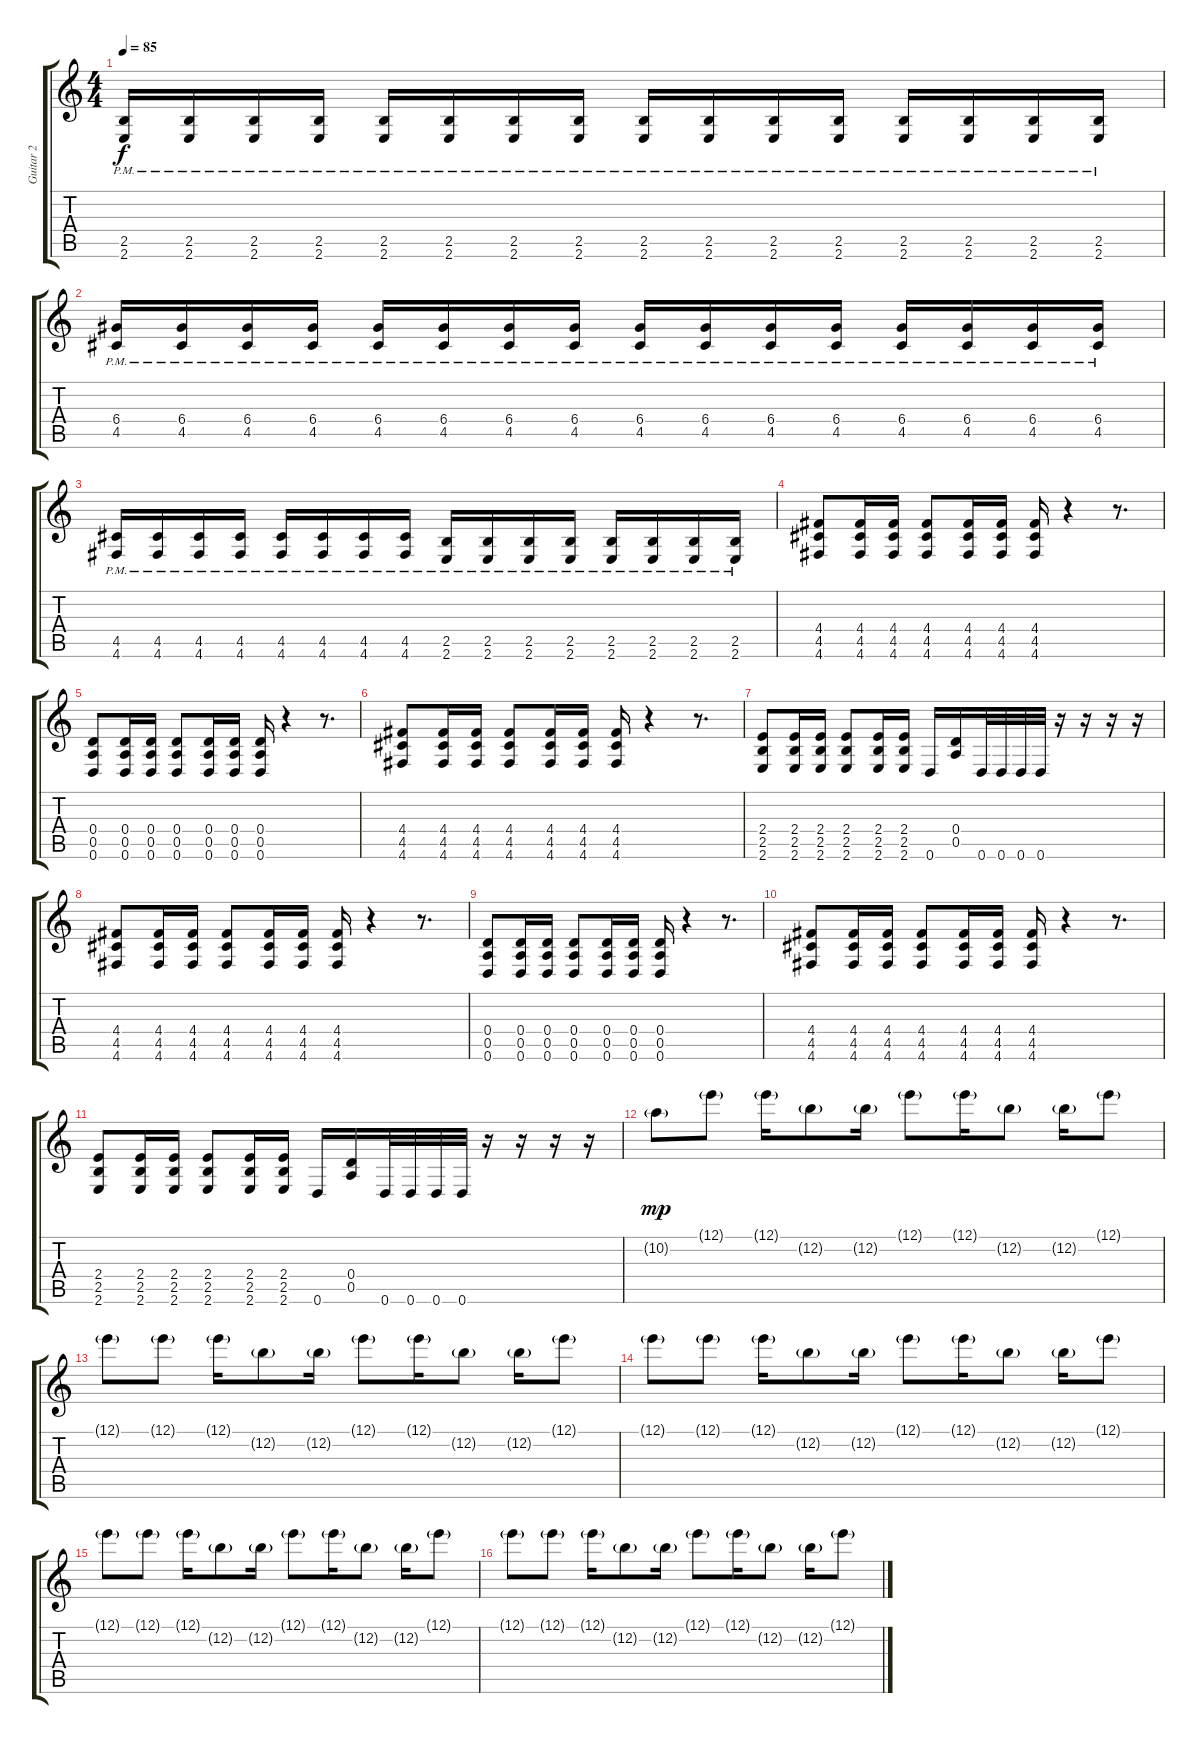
\track ("Guitar 2" "Guitar 2") {instrument distortionguitar}
\staff {score tabs}
\tuning (E4 B3 G3 D3 A2 D2) {hide}
\ts (4 4)
\tempo 85
\clef g2
\ks c
(2.5{pm} 2.6{pm}).16{dy f} (2.5{pm} 2.6{pm}).16 (2.5{pm} 2.6{pm}).16 (2.5{pm} 2.6{pm}).16 (2.5{pm} 2.6{pm}).16 (2.5{pm} 2.6{pm}).16 (2.5{pm} 2.6{pm}).16 (2.5{pm} 2.6{pm}).16 (2.5{pm} 2.6{pm}).16 (2.5{pm} 2.6{pm}).16 (2.5{pm} 2.6{pm}).16 (2.5{pm} 2.6{pm}).16 (2.5{pm} 2.6{pm}).16 (2.5{pm} 2.6{pm}).16 (2.5{pm} 2.6{pm}).16 (2.5{pm} 2.6{pm}).16 |
(6.4{pm} 4.5{pm}).16 (6.4{pm} 4.5{pm}).16 (6.4{pm} 4.5{pm}).16 (6.4{pm} 4.5{pm}).16 (6.4{pm} 4.5{pm}).16 (6.4{pm} 4.5{pm}).16 (6.4{pm} 4.5{pm}).16 (6.4{pm} 4.5{pm}).16 (6.4{pm} 4.5{pm}).16 (6.4{pm} 4.5{pm}).16 (6.4{pm} 4.5{pm}).16 (6.4{pm} 4.5{pm}).16 (6.4{pm} 4.5{pm}).16 (6.4{pm} 4.5{pm}).16 (6.4{pm} 4.5{pm}).16 (6.4{pm} 4.5{pm}).16 |
(4.5{pm} 4.6{pm}).16 (4.5{pm} 4.6{pm}).16 (4.5{pm} 4.6{pm}).16 (4.5{pm} 4.6{pm}).16 (4.5{pm} 4.6{pm}).16 (4.5{pm} 4.6{pm}).16 (4.5{pm} 4.6{pm}).16 (4.5{pm} 4.6{pm}).16 (2.5{pm} 2.6{pm}).16 (2.5{pm} 2.6{pm}).16 (2.5{pm} 2.6{pm}).16 (2.5{pm} 2.6{pm}).16 (2.5{pm} 2.6{pm}).16 (2.5{pm} 2.6{pm}).16 (2.5{pm} 2.6{pm}).16 (2.5{pm} 2.6{pm}).16 |
(4.4 4.5 4.6).8{volume 11} (4.4 4.5 4.6).16 (4.4 4.5 4.6).16 (4.4 4.5 4.6).8 (4.4 4.5 4.6).16 (4.4 4.5 4.6).16 (4.4 4.5 4.6).16 r.4 r.8{d} |
(0.4 0.5 0.6).8 (0.4 0.5 0.6).16 (0.4 0.5 0.6).16 (0.4 0.5 0.6).8 (0.4 0.5 0.6).16 (0.4 0.5 0.6).16 (0.4 0.5 0.6).16 r.4 r.8{d} |
(4.4 4.5 4.6).8 (4.4 4.5 4.6).16 (4.4 4.5 4.6).16 (4.4 4.5 4.6).8 (4.4 4.5 4.6).16 (4.4 4.5 4.6).16 (4.4 4.5 4.6).16 r.4 r.8{d} |
(2.4 2.5 2.6).8 (2.4 2.5 2.6).16 (2.4 2.5 2.6).16 (2.4 2.5 2.6).8 (2.4 2.5 2.6).16 (2.4 2.5 2.6).16 0.6.16 (0.4 0.5).16 0.6.32 0.6.32 0.6.32 0.6.32 r.16 r.16 r.16 r.16 |
(4.4 4.5 4.6).8{volume 11} (4.4 4.5 4.6).16 (4.4 4.5 4.6).16 (4.4 4.5 4.6).8 (4.4 4.5 4.6).16 (4.4 4.5 4.6).16 (4.4 4.5 4.6).16 r.4 r.8{d} |
(0.4 0.5 0.6).8 (0.4 0.5 0.6).16 (0.4 0.5 0.6).16 (0.4 0.5 0.6).8 (0.4 0.5 0.6).16 (0.4 0.5 0.6).16 (0.4 0.5 0.6).16 r.4 r.8{d} |
(4.4 4.5 4.6).8 (4.4 4.5 4.6).16 (4.4 4.5 4.6).16 (4.4 4.5 4.6).8 (4.4 4.5 4.6).16 (4.4 4.5 4.6).16 (4.4 4.5 4.6).16 r.4 r.8{d} |
(2.4 2.5 2.6).8 (2.4 2.5 2.6).16 (2.4 2.5 2.6).16 (2.4 2.5 2.6).8 (2.4 2.5 2.6).16 (2.4 2.5 2.6).16 0.6.16 (0.4 0.5).16 0.6.32 0.6.32 0.6.32 0.6.32 r.16 r.16 r.16 r.16 |
10.2{g}.8{dy mp} 12.1{g}.8 12.1{g}.16 12.2{g}.8 12.2{g}.16 12.1{g}.8 12.1{g}.16 12.2{g}.8 12.2{g}.16 12.1{g}.8 |
12.1{g}.8 12.1{g}.8 12.1{g}.16 12.2{g}.8 12.2{g}.16 12.1{g}.8 12.1{g}.16 12.2{g}.8 12.2{g}.16 12.1{g}.8 |
12.1{g}.8 12.1{g}.8 12.1{g}.16 12.2{g}.8 12.2{g}.16 12.1{g}.8 12.1{g}.16 12.2{g}.8 12.2{g}.16 12.1{g}.8 |
12.1{g}.8 12.1{g}.8 12.1{g}.16 12.2{g}.8 12.2{g}.16 12.1{g}.8 12.1{g}.16 12.2{g}.8 12.2{g}.16 12.1{g}.8 |
12.1{g}.8 12.1{g}.8 12.1{g}.16 12.2{g}.8 12.2{g}.16 12.1{g}.8 12.1{g}.16 12.2{g}.8 12.2{g}.16 12.1{g}.8
